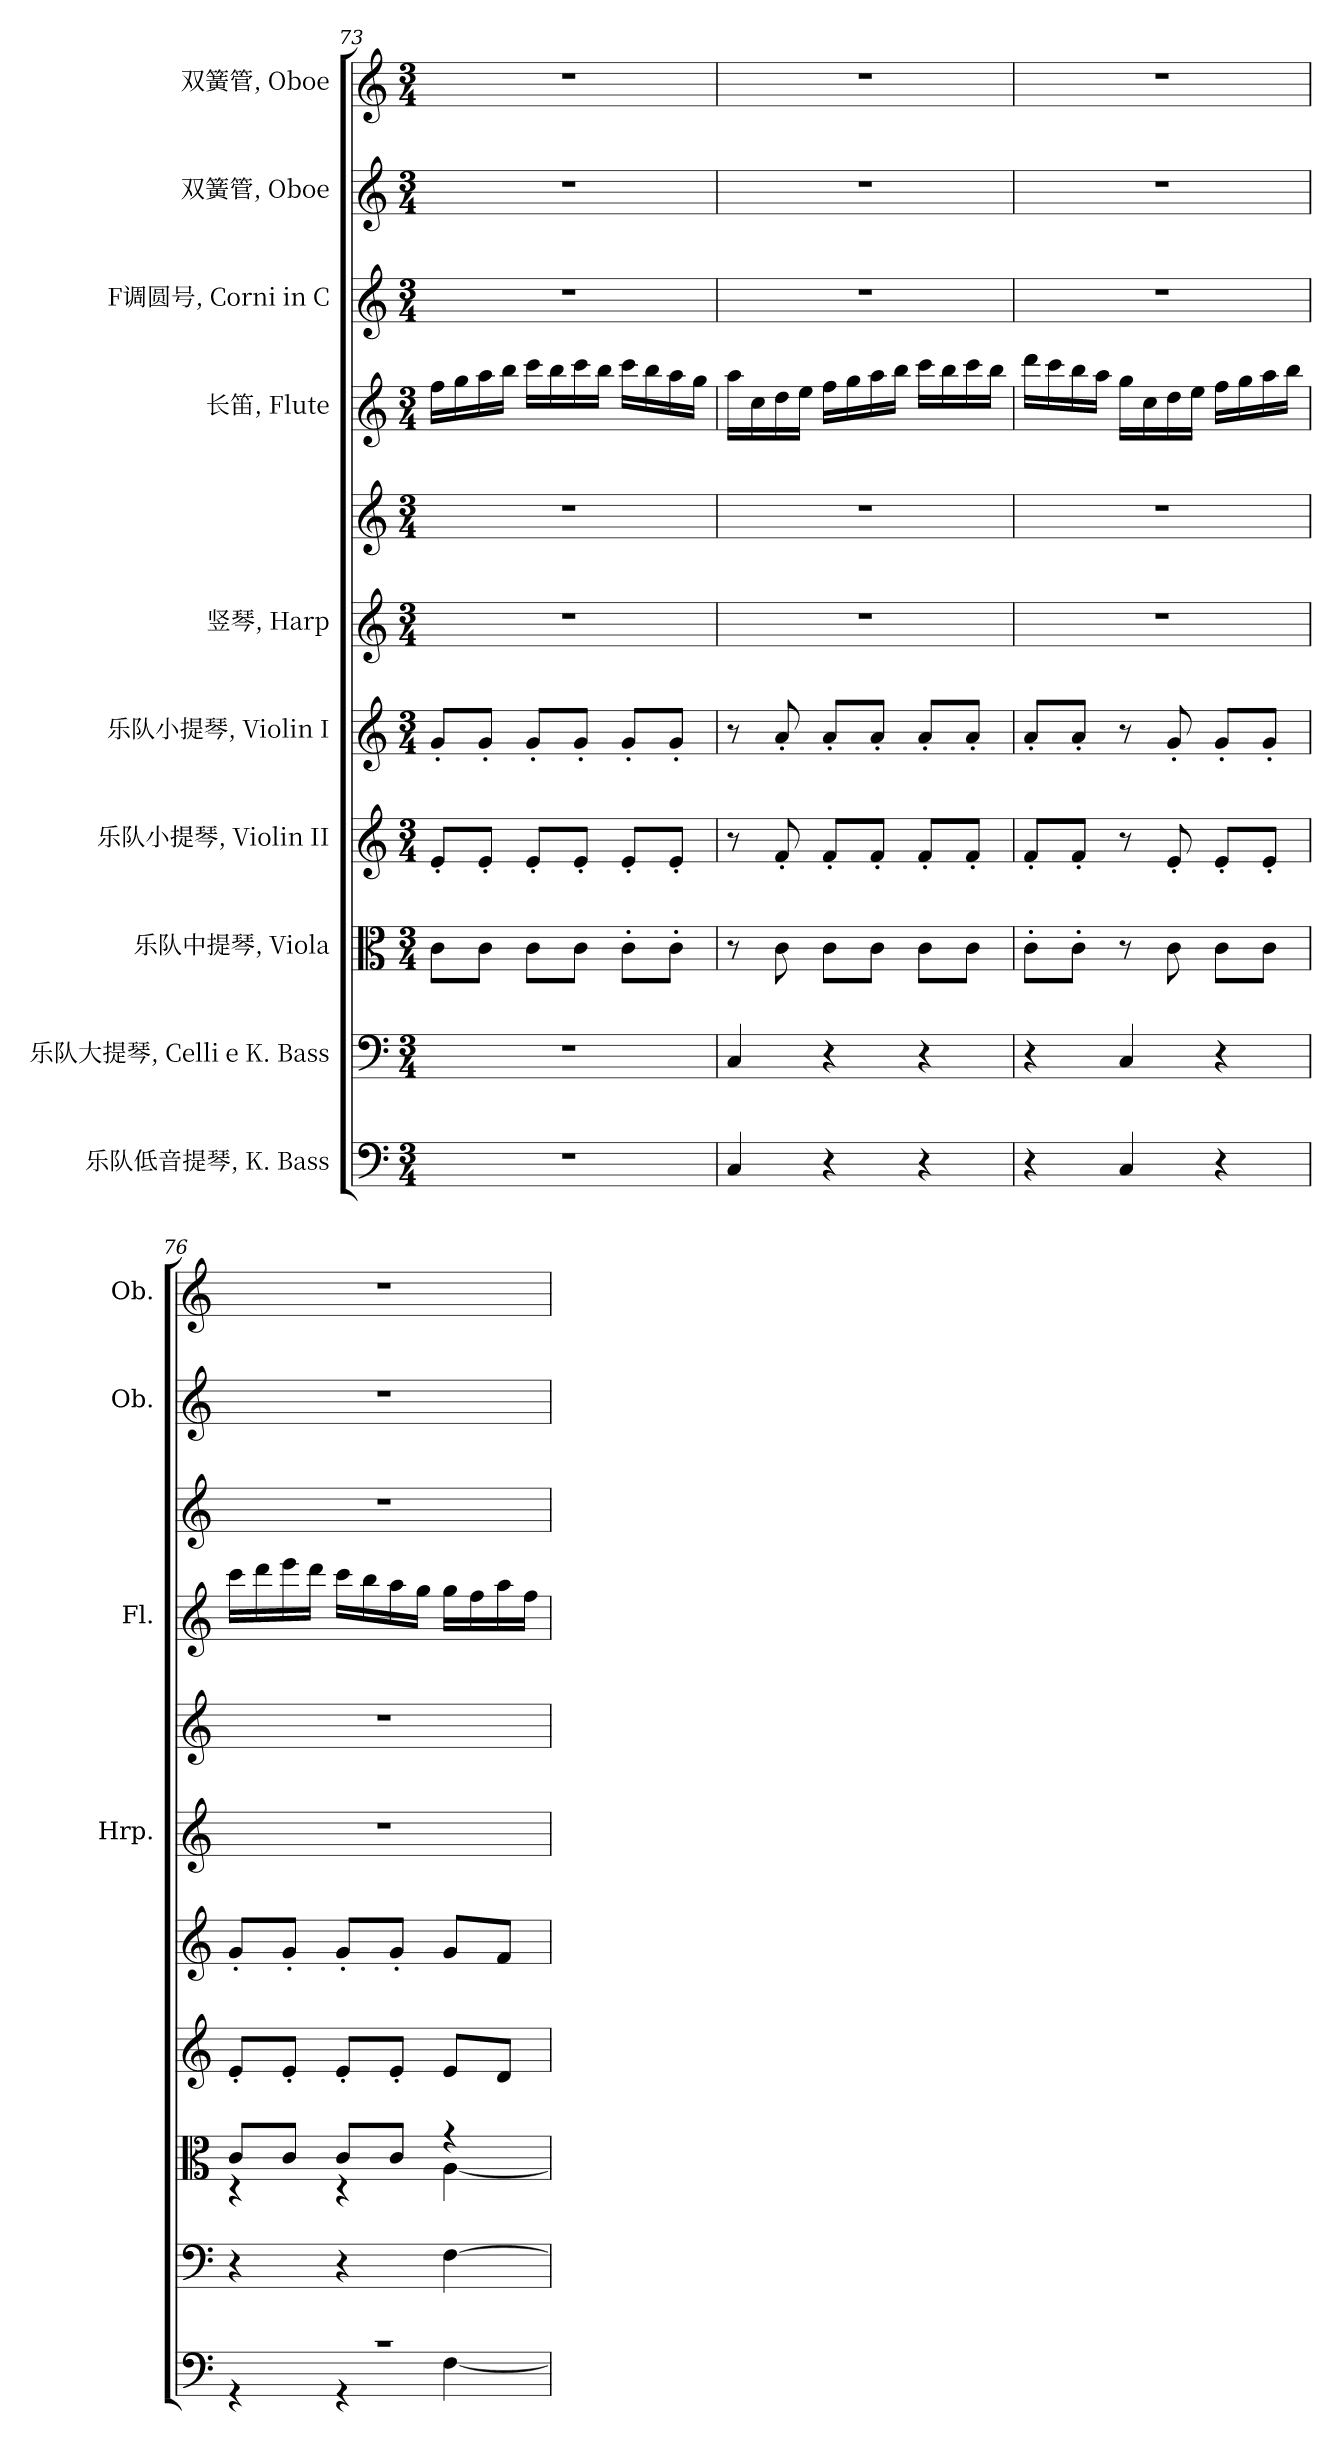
**kern	**kern	**kern	**kern	**kern	**kern	**kern	**kern	**kern	**kern	**kern
*part10	*part9	*part8	*part7	*part6	*part5	*part5	*part4	*part3	*part2	*part1
*staff11	*staff10	*staff9	*staff8	*staff7	*staff6	*staff5	*staff4	*staff3	*staff2	*staff1
*I"乐队低音提琴, K. Bass	*I"乐队大提琴, Celli e K. Bass	*I"乐队中提琴, Viola	*I"乐队小提琴, Violin II	*I"乐队小提琴, Violin I	*I"竖琴, Harp	*	*I"长笛, Flute	*I"F调圆号, Corni in C	*I"双簧管, Oboe	*I"双簧管, Oboe
*	*	*	*	*	*I'Hrp.	*	*I'Fl.	*	*I'Ob.	*I'Ob.
*clefF4	*clefF4	*clefC3	*clefG2	*clefG2	*clefG2	*clefG2	*clefG2	*clefG2	*clefG2	*clefG2
*ITrd7c12	*	*	*	*	*	*	*	*ITrd4c7	*	*
*k[]	*k[]	*k[]	*k[]	*k[]	*k[]	*k[]	*k[]	*k[b-]	*k[]	*k[]
*M3/4	*M3/4	*M3/4	*M3/4	*M3/4	*M3/4	*M3/4	*M3/4	*M3/4	*M3/4	*M3/4
=73	=73	=73	=73	=73	=73	=73	=73	=73	=73	=73
2.r	2.r	8c\L	8e'/L	8g'/L	2.r	2.r	16ff\LL	2.r	2.r	2.r
.	.	.	.	.	.	.	16gg\	.	.	.
.	.	8c\J	8e'/J	8g'/J	.	.	16aa\	.	.	.
.	.	.	.	.	.	.	16bb\JJ	.	.	.
.	.	8c\L	8e'/L	8g'/L	.	.	16ccc\LL	.	.	.
.	.	.	.	.	.	.	16bb\	.	.	.
.	.	8c\J	8e'/J	8g'/J	.	.	16ccc\	.	.	.
.	.	.	.	.	.	.	16bb\JJ	.	.	.
.	.	8c'\L	8e'/L	8g'/L	.	.	16ccc\LL	.	.	.
.	.	.	.	.	.	.	16bb\	.	.	.
.	.	8c'\J	8e'/J	8g'/J	.	.	16aa\	.	.	.
.	.	.	.	.	.	.	16gg\JJ	.	.	.
=74	=74	=74	=74	=74	=74	=74	=74	=74	=74	=74
4CC/	4C/	8r	8r	8r	2.r	2.r	16aa\LL	2.r	2.r	2.r
.	.	.	.	.	.	.	16cc\	.	.	.
.	.	8c\	8f'/	8a'/	.	.	16dd\	.	.	.
.	.	.	.	.	.	.	16ee\JJ	.	.	.
4r	4r	8c\L	8f'/L	8a'/L	.	.	16ff\LL	.	.	.
.	.	.	.	.	.	.	16gg\	.	.	.
.	.	8c\J	8f'/J	8a'/J	.	.	16aa\	.	.	.
.	.	.	.	.	.	.	16bb\JJ	.	.	.
4r	4r	8c\L	8f'/L	8a'/L	.	.	16ccc\LL	.	.	.
.	.	.	.	.	.	.	16bb\	.	.	.
.	.	8c\J	8f'/J	8a'/J	.	.	16ccc\	.	.	.
.	.	.	.	.	.	.	16bb\JJ	.	.	.
!!LO:PB:g=z
=75	=75	=75	=75	=75	=75	=75	=75	=75	=75	=75
4r	4r	8c'\L	8f'/L	8a'/L	2.r	2.r	16ddd\LL	2.r	2.r	2.r
.	.	.	.	.	.	.	16ccc\	.	.	.
.	.	8c'\J	8f'/J	8a'/J	.	.	16bb\	.	.	.
.	.	.	.	.	.	.	16aa\JJ	.	.	.
4CC/	4C/	8r	8r	8r	.	.	16gg\LL	.	.	.
.	.	.	.	.	.	.	16cc\	.	.	.
.	.	8c\	8e'/	8g'/	.	.	16dd\	.	.	.
.	.	.	.	.	.	.	16ee\JJ	.	.	.
4r	4r	8c\L	8e'/L	8g'/L	.	.	16ff\LL	.	.	.
.	.	.	.	.	.	.	16gg\	.	.	.
.	.	8c\J	8e'/J	8g'/J	.	.	16aa\	.	.	.
.	.	.	.	.	.	.	16bb\JJ	.	.	.
=76	=76	=76	=76	=76	=76	=76	=76	=76	=76	=76
*^	*	*^	*	*	*	*	*	*	*	*
2.r	4r	4r	8c/L	4r	8e'/L	8g'/L	2.r	2.r	16ccc\LL	2.r	2.r	2.r
.	.	.	.	.	.	.	.	.	16ddd\	.	.	.
.	.	.	8c/J	.	8e'/J	8g'/J	.	.	16eee\	.	.	.
.	.	.	.	.	.	.	.	.	16ddd\JJ	.	.	.
.	4r	4r	8c/L	4r	8e'/L	8g'/L	.	.	16ccc\LL	.	.	.
.	.	.	.	.	.	.	.	.	16bb\	.	.	.
.	.	.	8c/J	.	8e'/J	8g'/J	.	.	16aa\	.	.	.
.	.	.	.	.	.	.	.	.	16gg\JJ	.	.	.
.	[4FF\	[4F\	4r	[4A\	8e/L	8g/L	.	.	16gg\LL	.	.	.
.	.	.	.	.	.	.	.	.	16ff\	.	.	.
.	.	.	.	.	8d/J	8f/J	.	.	16aa\	.	.	.
.	.	.	.	.	.	.	.	.	16ff\JJ	.	.	.
*v	*v	*	*v	*v	*	*	*	*	*	*	*	*
=	=	=	=	=	=	=	=	=	=	=
*-	*-	*-	*-	*-	*-	*-	*-	*-	*-	*-
